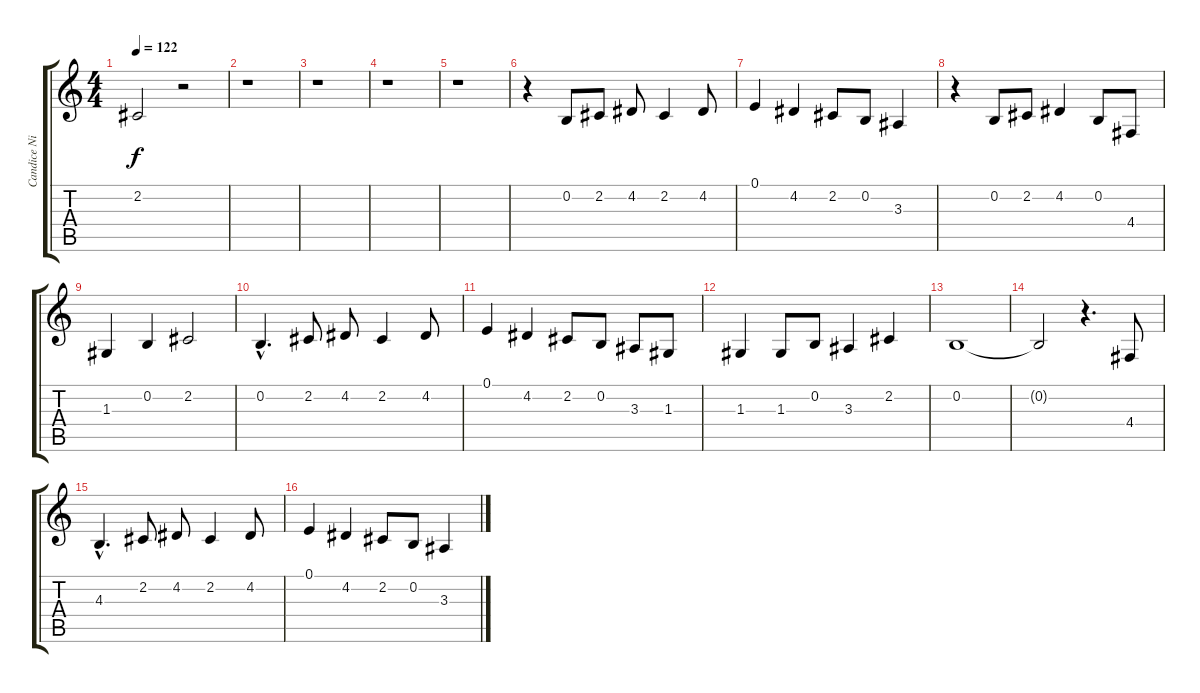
\track ("Candice Night" "Candice Ni") {instrument oboe}
\staff {score tabs}
\tuning (E4 B3 G3 D3 A2 E2) {hide}
\ts (4 4)
\tempo 122
\clef g2
\ks c
2.2{t}.2{dy f} r.2 |
r.1 |
r.1 |
r.1 |
r.1 |
r.4 0.2.8 2.2.8 4.2.8 2.2.4 4.2.8 |
0.1.4 4.2.4 2.2.8 0.2.8 3.3.4 |
r.4 0.2.8 2.2.8 4.2.4 0.2.8 4.4.8 |
1.3.4 0.2.4 2.2.2 |
0.2{hac}.4{d} 2.2.8 4.2.8 2.2.4 4.2.8 |
0.1.4 4.2.4 2.2.8 0.2.8 3.3.8 1.3.8 |
1.3.4 1.3.8 0.2.8 3.3.4 2.2.4 |
0.2.1 |
0.2{t}.2 r.4{d} 4.4.8 |
4.3{hac}.4{d} 2.2.8 4.2.8 2.2.4 4.2.8 |
0.1.4 4.2.4 2.2.8 0.2.8 3.3.4
